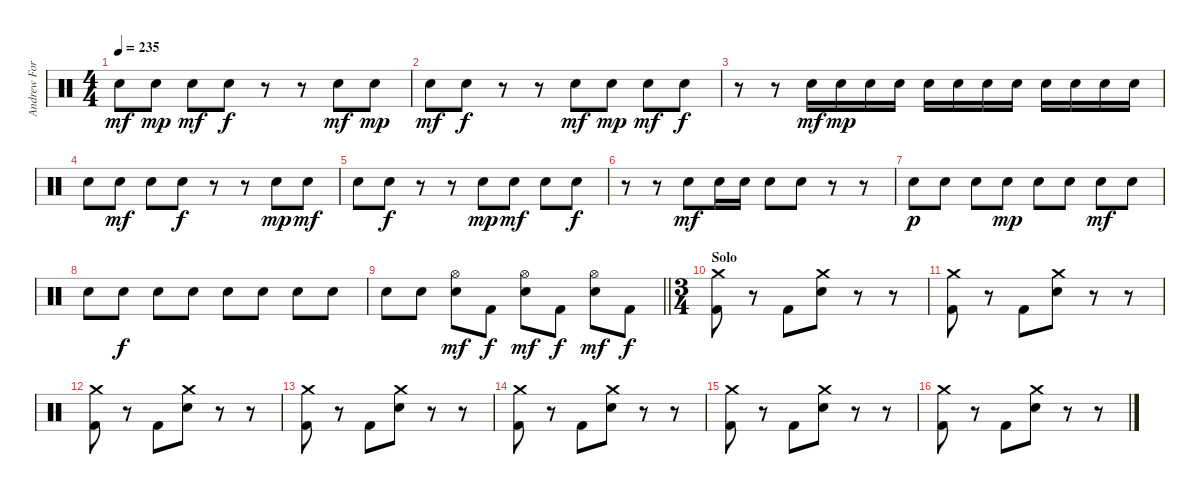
\track ("Andrew Forsman" "Andrew For") {instrument percussion}
\staff {score}
\articulation defaults
\ts (4 4)
\tempo 235
\clef neutral
\ks c "Electric Snare (hit)".8{dy mf} "Electric Snare (hit)".8{dy mp} "Electric Snare (hit)".8{dy mf} "Electric Snare (hit)".8{dy f}
r.8 r.8 "Electric Snare (hit)".8{dy mf} "Electric Snare (hit)".8{dy mp} |
"Electric Snare (hit)".8{dy mf} "Electric Snare (hit)".8{dy f} r.8 r.8 "Electric Snare (hit)".8{dy mf} "Electric Snare (hit)".8{dy mp} "Electric Snare (hit)".8{dy mf} "Electric Snare (hit)".8{dy f} |
r.8 r.8 "Electric Snare (hit)".16{dy mf} "Electric Snare (hit)".16{dy mp} "Electric Snare (hit)".16 "Electric Snare (hit)".16 "Electric Snare (hit)".16 "Electric Snare (hit)".16 "Electric Snare (hit)".16 "Electric Snare (hit)".16 "Electric Snare (hit)".16 "Electric Snare (hit)".16 "Electric Snare (hit)".16 "Electric Snare (hit)".16 |
"Electric Snare (hit)".8 "Electric Snare (hit)".8{dy mf} "Electric Snare (hit)".8 "Electric Snare (hit)".8{dy f} r.8 r.8 "Electric Snare (hit)".8{dy mp} "Electric Snare (hit)".8{dy mf} |
"Electric Snare (hit)".8 "Electric Snare (hit)".8{dy f} r.8 r.8 "Electric Snare (hit)".8{dy mp} "Electric Snare (hit)".8{dy mf} "Electric Snare (hit)".8 "Electric Snare (hit)".8{dy f} |
r.8 r.8 "Electric Snare (hit)".8{dy mf} "Electric Snare (hit)".16 "Electric Snare (hit)".16 "Electric Snare (hit)".8 "Electric Snare (hit)".8 r.8 r.8 |
"Electric Snare (hit)".8{dy p} "Electric Snare (hit)".8 "Electric Snare (hit)".8 "Electric Snare (hit)".8{dy mp} "Electric Snare (hit)".8 "Electric Snare (hit)".8 "Electric Snare (hit)".8{dy mf} "Electric Snare (hit)".8 |
"Electric Snare (hit)".8 "Electric Snare (hit)".8{dy f} "Electric Snare (hit)".8 "Electric Snare (hit)".8 "Electric Snare (hit)".8 "Electric Snare (hit)".8 "Electric Snare (hit)".8 "Electric Snare (hit)".8 |
\barLineRight lightlight "Electric Snare (hit)".8 "Electric Snare (hit)".8
("Electric Snare (hit)" "Hi-Hat (open)").8{dy mf} "Kick (hit) 2".8{dy f} ("Electric Snare (hit)" "Hi-Hat (open)").8{dy mf} "Kick (hit) 2".8{dy f} ("Electric Snare (hit)" "Hi-Hat (open)").8{dy mf} "Kick (hit) 2".8{dy f} |
\ts (3 4)
\section ("" "Solo")
("Kick (hit) 2" "Crash medium (hit)").8 r.8 "Kick (hit) 2".8 ("Electric Snare (hit)" "Crash medium (hit)").8 r.8 r.8 |
("Kick (hit) 2" "Crash medium (hit)").8 r.8 "Kick (hit) 2".8 ("Electric Snare (hit)" "Crash medium (hit)").8 r.8 r.8 |
("Kick (hit) 2" "Crash medium (hit)").8 r.8 "Kick (hit) 2".8 ("Electric Snare (hit)" "Crash medium (hit)").8 r.8 r.8 |
("Kick (hit) 2" "Crash medium (hit)").8 r.8 "Kick (hit) 2".8 ("Electric Snare (hit)" "Crash medium (hit)").8 r.8 r.8 |
("Kick (hit) 2" "Crash medium (hit)").8 r.8 "Kick (hit) 2".8 ("Electric Snare (hit)" "Crash medium (hit)").8 r.8 r.8 |
("Kick (hit) 2" "Crash medium (hit)").8 r.8 "Kick (hit) 2".8 ("Electric Snare (hit)" "Crash medium (hit)").8 r.8 r.8 |
("Kick (hit) 2" "Crash medium (hit)").8 r.8 "Kick (hit) 2".8 ("Electric Snare (hit)" "Crash medium (hit)").8 r.8 r.8
